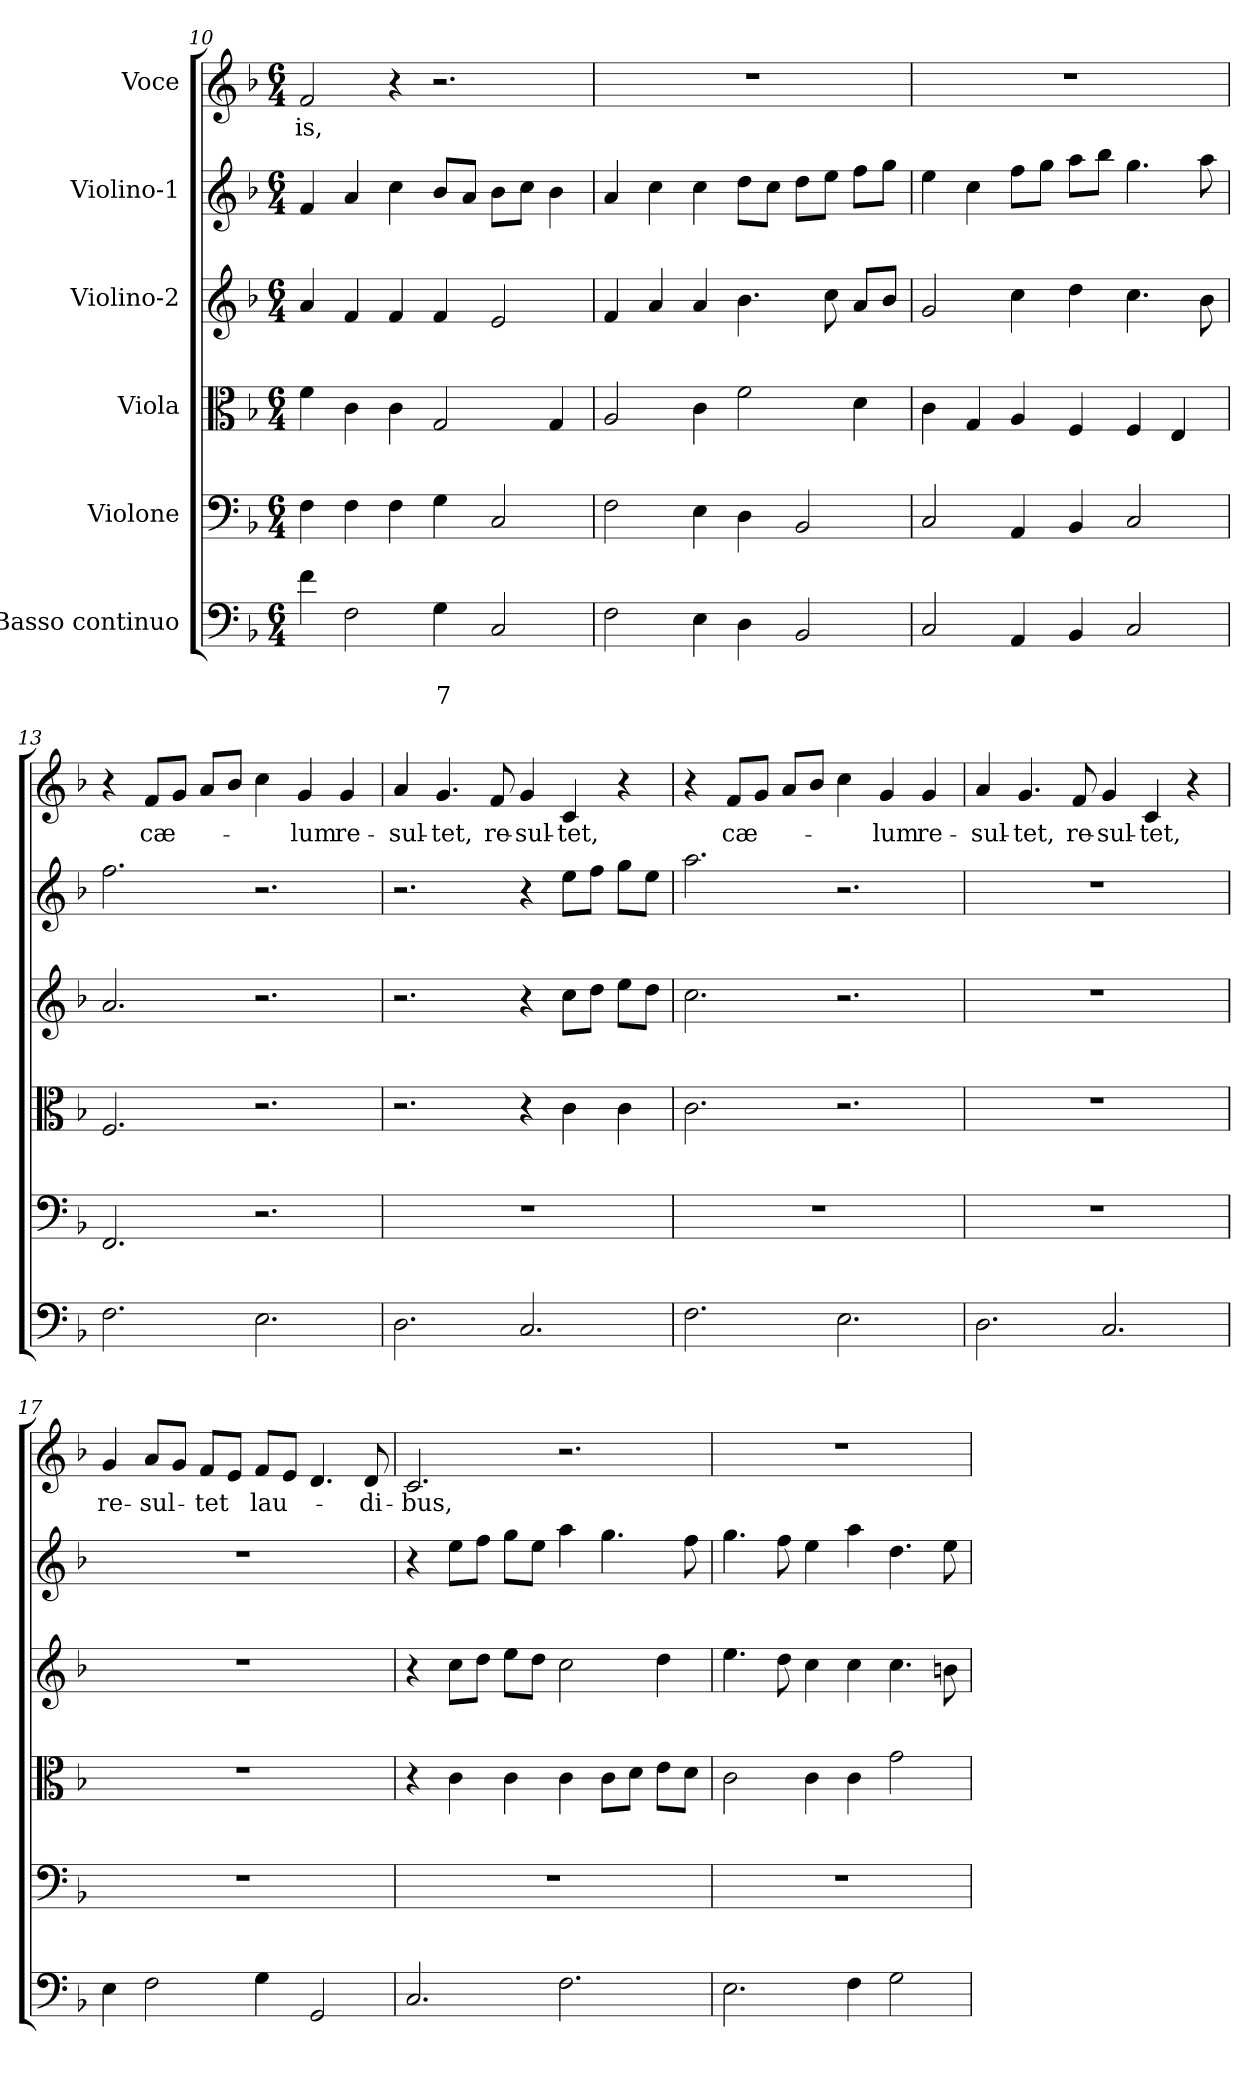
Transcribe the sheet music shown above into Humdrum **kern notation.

**kern	**text	**text	**kern	**kern	**kern	**kern	**kern	**text
*part6	*part6	*part6	*part5	*part4	*part3	*part2	*part1	*part1
*staff6	*staff6	*staff6	*staff5	*staff4	*staff3	*staff2	*staff1	*staff1
*I"Basso continuo	*	*	*I"Violone	*I"Viola	*I"Violino-2	*I"Violino-1	*I"Voce	*
!!LO:LB:g=z
*clefF4	*	*	*clefF4	*clefC3	*clefG2	*clefG2	*clefG2	*
*k[b-]	*	*	*k[b-]	*k[b-]	*k[b-]	*k[b-]	*k[b-]	*
*F:	*	*	*F:	*F:	*F:	*F:	*F:	*
*M6/4	*	*	*M6/4	*M6/4	*M6/4	*M6/4	*M6/4	*
=10	=10	=10	=10	=10	=10	=10	=10	=10
!	!	!	!	!	!	!	!	!LO:LY:b
4f\	.	.	4F\	4f\	4a/	4f/	2f/	-is,
2F\	.	.	4F\	4c\	4f/	4a/	.	.
.	.	.	4F\	4c\	4f/	4cc\	4r	.
!	!	!LO:LY:b	!	!	!	!	!	!
4G\	.	7	4G\	2G/	4f/	8b-/L	2.r	.
.	.	.	.	.	.	8a/J	.	.
2C/	.	.	2C/	.	2e/	8b-\L	.	.
.	.	.	.	.	.	8cc\J	.	.
.	.	.	.	4G/	.	4b-\	.	.
=11	=11	=11	=11	=11	=11	=11	=11	=11
2F\	.	.	2F\	2A/	4f/	4a/	1.r	.
.	.	.	.	.	4a/	4cc\	.	.
4E\	.	.	4E\	4c\	4a/	4cc\	.	.
4D\	.	.	4D\	2f\	4.b-\	8dd\L	.	.
.	.	.	.	.	.	8cc\J	.	.
2BB-/	.	.	2BB-/	.	.	8dd\L	.	.
.	.	.	.	.	8cc\	8ee\J	.	.
.	.	.	.	4d\	8a/L	8ff\L	.	.
.	.	.	.	.	8b-/J	8gg\J	.	.
=12	=12	=12	=12	=12	=12	=12	=12	=12
2C/	.	.	2C/	4c\	2g/	4ee\	1.r	.
.	.	.	.	4G/	.	4cc\	.	.
4AA/	.	.	4AA/	4A/	4cc\	8ff\L	.	.
.	.	.	.	.	.	8gg\J	.	.
4BB-/	.	.	4BB-/	4F/	4dd\	8aa\L	.	.
.	.	.	.	.	.	8bb-\J	.	.
2C/	.	.	2C/	4F/	4.cc\	4.gg\	.	.
.	.	.	.	4E/	.	.	.	.
.	.	.	.	.	8b-\	8aa\	.	.
=13	=13	=13	=13	=13	=13	=13	=13	=13
2.F\	.	.	2.FF/	2.F/	2.a/	2.ff\	4r	.
!	!	!	!	!	!	!	!	!LO:LY:b
.	.	.	.	.	.	.	8f/L	cæ-
.	.	.	.	.	.	.	8g/J	.
.	.	.	.	.	.	.	8a/L	.
.	.	.	.	.	.	.	8b-/J	.
2.E\	.	.	2.r	2.r	2.r	2.r	4cc\	.
!	!	!	!	!	!	!	!	!LO:LY:b
.	.	.	.	.	.	.	4g/	-lum
!	!	!	!	!	!	!	!	!LO:LY:b
.	.	.	.	.	.	.	4g/	re-
!!LO:PB:g=z
=14	=14	=14	=14	=14	=14	=14	=14	=14
!	!	!	!	!	!	!	!	!LO:LY:b
2.D\	.	.	1.r	2.r	2.r	2.r	4a/	-sul-
!	!	!	!	!	!	!	!	!LO:LY:b
.	.	.	.	.	.	.	4.g/	-tet,
!	!	!	!	!	!	!	!	!LO:LY:b
.	.	.	.	.	.	.	8f/	re-
!	!	!	!	!	!	!	!	!LO:LY:b
2.C/	.	.	.	4r	4r	4r	4g/	-sul-
!	!	!	!	!	!	!	!	!LO:LY:b
.	.	.	.	4c\	8cc\L	8ee\L	4c/	-tet,
.	.	.	.	.	8dd\J	8ff\J	.	.
.	.	.	.	4c\	8ee\L	8gg\L	4r	.
.	.	.	.	.	8dd\J	8ee\J	.	.
=15	=15	=15	=15	=15	=15	=15	=15	=15
2.F\	.	.	1.r	2.c\	2.cc\	2.aa\	4r	.
!	!	!	!	!	!	!	!	!LO:LY:b
.	.	.	.	.	.	.	8f/L	cæ-
.	.	.	.	.	.	.	8g/J	.
.	.	.	.	.	.	.	8a/L	.
.	.	.	.	.	.	.	8b-/J	.
2.E\	.	.	.	2.r	2.r	2.r	4cc\	.
!	!	!	!	!	!	!	!	!LO:LY:b
.	.	.	.	.	.	.	4g/	-lum
!	!	!	!	!	!	!	!	!LO:LY:b
.	.	.	.	.	.	.	4g/	re-
=16	=16	=16	=16	=16	=16	=16	=16	=16
!	!	!	!	!	!	!	!	!LO:LY:b
2.D\	.	.	1.r	1.r	1.r	1.r	4a/	-sul-
!	!	!	!	!	!	!	!	!LO:LY:b
.	.	.	.	.	.	.	4.g/	-tet,
!	!	!	!	!	!	!	!	!LO:LY:b
.	.	.	.	.	.	.	8f/	re-
!	!	!	!	!	!	!	!	!LO:LY:b
2.C/	.	.	.	.	.	.	4g/	-sul-
!	!	!	!	!	!	!	!	!LO:LY:b
.	.	.	.	.	.	.	4c/	-tet,
.	.	.	.	.	.	.	4r	.
!!LO:LB:g=z
=17	=17	=17	=17	=17	=17	=17	=17	=17
!	!	!	!	!	!	!	!	!LO:LY:b
4E\	.	.	1.r	1.r	1.r	1.r	4g/	re-
!	!	!	!	!	!	!	!	!LO:LY:b
2F\	.	.	.	.	.	.	8a/L	-sul-
.	.	.	.	.	.	.	8g/J	.
!	!	!	!	!	!	!	!	!LO:LY:b
.	.	.	.	.	.	.	8f/L	-tet
.	.	.	.	.	.	.	8e/J	.
!	!	!	!	!	!	!	!	!LO:LY:b
4G\	.	.	.	.	.	.	8f/L	lau-
.	.	.	.	.	.	.	8e/J	.
2GG/	.	.	.	.	.	.	4.d/	.
!	!	!	!	!	!	!	!	!LO:LY:b
.	.	.	.	.	.	.	8d/	-di-
=18	=18	=18	=18	=18	=18	=18	=18	=18
!	!	!	!	!	!	!	!	!LO:LY:b
2.C/	.	.	1.r	4r	4r	4r	2.c/	-bus,
.	.	.	.	4c\	8cc\L	8ee\L	.	.
.	.	.	.	.	8dd\J	8ff\J	.	.
.	.	.	.	4c\	8ee\L	8gg\L	.	.
.	.	.	.	.	8dd\J	8ee\J	.	.
2.F\	.	.	.	4c\	2cc\	4aa\	2.r	.
.	.	.	.	8c\L	.	4.gg\	.	.
.	.	.	.	8d\J	.	.	.	.
.	.	.	.	8e\L	4dd\	.	.	.
.	.	.	.	8d\J	.	8ff\	.	.
=19	=19	=19	=19	=19	=19	=19	=19	=19
2.E\	.	.	1.r	2c\	4.ee\	4.gg\	1.r	.
.	.	.	.	.	8dd\	8ff\	.	.
.	.	.	.	4c\	4cc\	4ee\	.	.
4F\	.	.	.	4c\	4cc\	4aa\	.	.
2G\	.	.	.	2g\	4.cc\	4.dd\	.	.
.	.	.	.	.	8bn\	8ee\	.	.
=	=	=	=	=	=	=	=	=
*-	*-	*-	*-	*-	*-	*-	*-	*-
